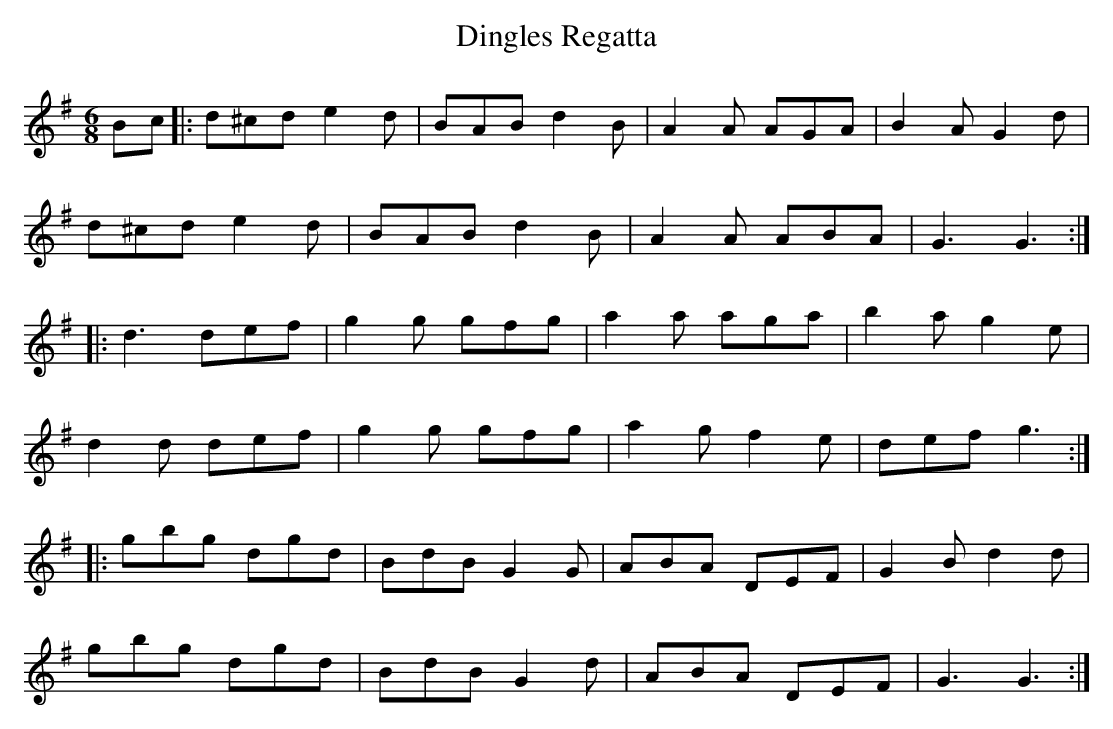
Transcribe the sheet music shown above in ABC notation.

X:1
T:Dingles Regatta
M:6/8
L:1/8
K:G
Bc |: d^cd e2 d | BAB d2 B | A2 A AGA | B2 A G2 d |
d^cd e2 d | BAB d2 B | A2 A ABA | G3 G3 ::
d3 def | g2 g gfg | a2 a aga | b2 a g2 e |
d2 d def | g2 g gfg | a2 g f2 e | def g3 ::
gbg dgd | BdB G2 G | ABA DEF | G2 B d2 d |
gbg dgd | BdB G2 d | ABA DEF | G3 G3 :|
